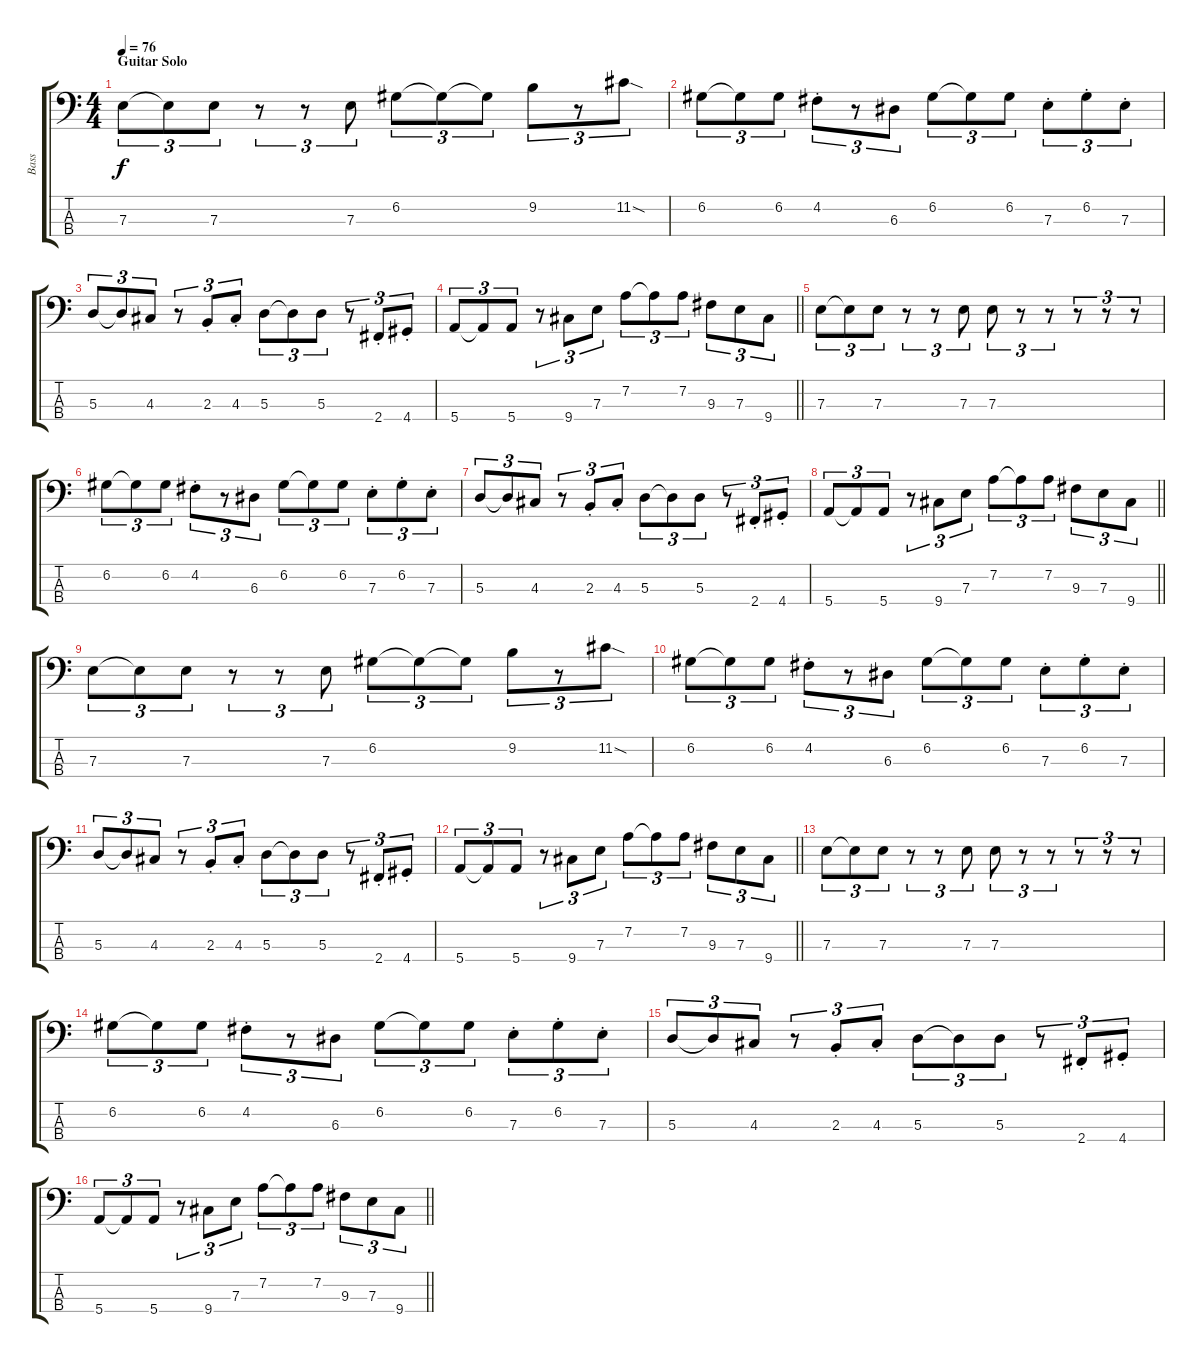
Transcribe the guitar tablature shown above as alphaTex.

\track ("Bass" "Bass") {instrument acousticguitarsteel}
\staff {score tabs}
\tuning (G2 D2 A1 E1) {hide}
\ts (4 4)
\section ("" "Guitar Solo")
\tempo 76
\clef f4
\ks c
7.3.8{tu (3 2) dy f} 7.3{t}.8{tu (3 2)} 7.3.8{tu (3 2)} r.8{tu (3 2)} r.8{tu (3 2)} 7.3.8{tu (3 2)} 6.2.8{tu (3 2)} 6.2{t}.8{tu (3 2)} 6.2{t}.8{tu (3 2)} 9.2.8{tu (3 2)} r.8{tu (3 2)} 11.2{sod}.8{tu (3 2)} |
6.2.8{tu (3 2)} 6.2{t}.8{tu (3 2)} 6.2.8{tu (3 2)} 4.2{st}.8{tu (3 2)} r.8{tu (3 2)} 6.3.8{tu (3 2)} 6.2.8{tu (3 2)} 6.2{t}.8{tu (3 2)} 6.2.8{tu (3 2)} 7.3{st}.8{tu (3 2)} 6.2{st}.8{tu (3 2)} 7.3{st}.8{tu (3 2)} |
5.3.8{tu (3 2)} 5.3{t}.8{tu (3 2)} 4.3.8{tu (3 2)} r.8{tu (3 2)} 2.3{st}.8{tu (3 2)} 4.3{st}.8{tu (3 2)} 5.3.8{tu (3 2)} 5.3{t}.8{tu (3 2)} 5.3.8{tu (3 2)} r.8{tu (3 2)} 2.4{st}.8{tu (3 2)} 4.4{st}.8{tu (3 2)} |
\barLineRight lightlight
5.4.8{tu (3 2)} 5.4{t}.8{tu (3 2)} 5.4.8{tu (3 2)} r.8{tu (3 2)} 9.4.8{tu (3 2)} 7.3.8{tu (3 2)} 7.2.8{tu (3 2)} 7.2{t}.8{tu (3 2)} 7.2.8{tu (3 2)} 9.3.8{tu (3 2)} 7.3.8{tu (3 2)} 9.4.8{tu (3 2)} |
7.3.8{tu (3 2)} 7.3{t}.8{tu (3 2)} 7.3.8{tu (3 2)} r.8{tu (3 2)} r.8{tu (3 2)} 7.3.8{tu (3 2)} 7.3.8{tu (3 2)} r.8{tu (3 2)} r.8{tu (3 2)} r.8{tu (3 2)} r.8{tu (3 2)} r.8{tu (3 2)} |
6.2.8{tu (3 2)} 6.2{t}.8{tu (3 2)} 6.2.8{tu (3 2)} 4.2{st}.8{tu (3 2)} r.8{tu (3 2)} 6.3.8{tu (3 2)} 6.2.8{tu (3 2)} 6.2{t}.8{tu (3 2)} 6.2.8{tu (3 2)} 7.3{st}.8{tu (3 2)} 6.2{st}.8{tu (3 2)} 7.3{st}.8{tu (3 2)} |
5.3.8{tu (3 2)} 5.3{t}.8{tu (3 2)} 4.3.8{tu (3 2)} r.8{tu (3 2)} 2.3{st}.8{tu (3 2)} 4.3{st}.8{tu (3 2)} 5.3.8{tu (3 2)} 5.3{t}.8{tu (3 2)} 5.3.8{tu (3 2)} r.8{tu (3 2)} 2.4{st}.8{tu (3 2)} 4.4{st}.8{tu (3 2)} |
\barLineRight lightlight
5.4.8{tu (3 2)} 5.4{t}.8{tu (3 2)} 5.4.8{tu (3 2)} r.8{tu (3 2)} 9.4.8{tu (3 2)} 7.3.8{tu (3 2)} 7.2.8{tu (3 2)} 7.2{t}.8{tu (3 2)} 7.2.8{tu (3 2)} 9.3.8{tu (3 2)} 7.3.8{tu (3 2)} 9.4.8{tu (3 2)} |
7.3.8{tu (3 2)} 7.3{t}.8{tu (3 2)} 7.3.8{tu (3 2)} r.8{tu (3 2)} r.8{tu (3 2)} 7.3.8{tu (3 2)} 6.2.8{tu (3 2)} 6.2{t}.8{tu (3 2)} 6.2{t}.8{tu (3 2)} 9.2.8{tu (3 2)} r.8{tu (3 2)} 11.2{sod}.8{tu (3 2)} |
6.2.8{tu (3 2)} 6.2{t}.8{tu (3 2)} 6.2.8{tu (3 2)} 4.2{st}.8{tu (3 2)} r.8{tu (3 2)} 6.3.8{tu (3 2)} 6.2.8{tu (3 2)} 6.2{t}.8{tu (3 2)} 6.2.8{tu (3 2)} 7.3{st}.8{tu (3 2)} 6.2{st}.8{tu (3 2)} 7.3{st}.8{tu (3 2)} |
5.3.8{tu (3 2)} 5.3{t}.8{tu (3 2)} 4.3.8{tu (3 2)} r.8{tu (3 2)} 2.3{st}.8{tu (3 2)} 4.3{st}.8{tu (3 2)} 5.3.8{tu (3 2)} 5.3{t}.8{tu (3 2)} 5.3.8{tu (3 2)} r.8{tu (3 2)} 2.4{st}.8{tu (3 2)} 4.4{st}.8{tu (3 2)} |
\barLineRight lightlight
5.4.8{tu (3 2)} 5.4{t}.8{tu (3 2)} 5.4.8{tu (3 2)} r.8{tu (3 2)} 9.4.8{tu (3 2)} 7.3.8{tu (3 2)} 7.2.8{tu (3 2)} 7.2{t}.8{tu (3 2)} 7.2.8{tu (3 2)} 9.3.8{tu (3 2)} 7.3.8{tu (3 2)} 9.4.8{tu (3 2)} |
7.3.8{tu (3 2)} 7.3{t}.8{tu (3 2)} 7.3.8{tu (3 2)} r.8{tu (3 2)} r.8{tu (3 2)} 7.3.8{tu (3 2)} 7.3.8{tu (3 2)} r.8{tu (3 2)} r.8{tu (3 2)} r.8{tu (3 2)} r.8{tu (3 2)} r.8{tu (3 2)} |
6.2.8{tu (3 2)} 6.2{t}.8{tu (3 2)} 6.2.8{tu (3 2)} 4.2{st}.8{tu (3 2)} r.8{tu (3 2)} 6.3.8{tu (3 2)} 6.2.8{tu (3 2)} 6.2{t}.8{tu (3 2)} 6.2.8{tu (3 2)} 7.3{st}.8{tu (3 2)} 6.2{st}.8{tu (3 2)} 7.3{st}.8{tu (3 2)} |
5.3.8{tu (3 2)} 5.3{t}.8{tu (3 2)} 4.3.8{tu (3 2)} r.8{tu (3 2)} 2.3{st}.8{tu (3 2)} 4.3{st}.8{tu (3 2)} 5.3.8{tu (3 2)} 5.3{t}.8{tu (3 2)} 5.3.8{tu (3 2)} r.8{tu (3 2)} 2.4{st}.8{tu (3 2)} 4.4{st}.8{tu (3 2)} |
\barLineRight lightlight
5.4.8{tu (3 2)} 5.4{t}.8{tu (3 2)} 5.4.8{tu (3 2)} r.8{tu (3 2)} 9.4.8{tu (3 2)} 7.3.8{tu (3 2)} 7.2.8{tu (3 2)} 7.2{t}.8{tu (3 2)} 7.2.8{tu (3 2)} 9.3.8{tu (3 2)} 7.3.8{tu (3 2)} 9.4.8{tu (3 2)}
